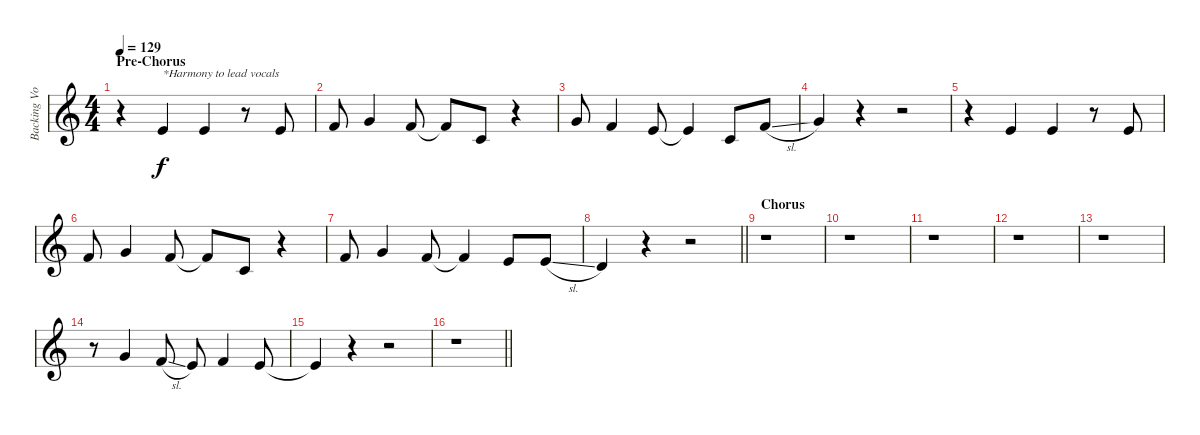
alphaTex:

\track ("Backing Vocals" "Backing Vo") {instrument lead6voice}
\staff {score}
\tuning (E4 B3 G3 D3 A2 E2) {hide}
\ts (4 4)
\section ("" "Pre-Chorus")
\tempo 129
\clef g2
\ks c
r.4{dy f} 5.2.4{txt "*Harmony to lead vocals"} 5.2.4 r.8 5.2.8 |
6.2.8 3.1.4 6.2.8 6.2{t}.8 5.3.8 r.4 |
3.1.8 6.2.4 5.2.8 5.2{t}.4 5.3.8 1.1{sl}.8 |
3.1.4 r.4 r.2 |
r.4 5.2.4 5.2.4 r.8 5.2.8 |
6.2.8 3.1.4 6.2.8 6.2{t}.8 5.3.8 r.4 |
6.2.8 3.1.4 6.2.8 6.2{t}.4 5.2.8 5.2{sl}.8 |
\barLineRight lightlight
3.2.4 r.4 r.2 |
\section ("" "Chorus")
r.1 |
r.1 |
r.1 |
r.1 |
r.1 |
r.8 3.1.4 6.2{sl}.8 5.2.8 6.2.4 5.2.8 |
5.2{t}.4 r.4 r.2 |
\barLineRight lightlight
r.1
